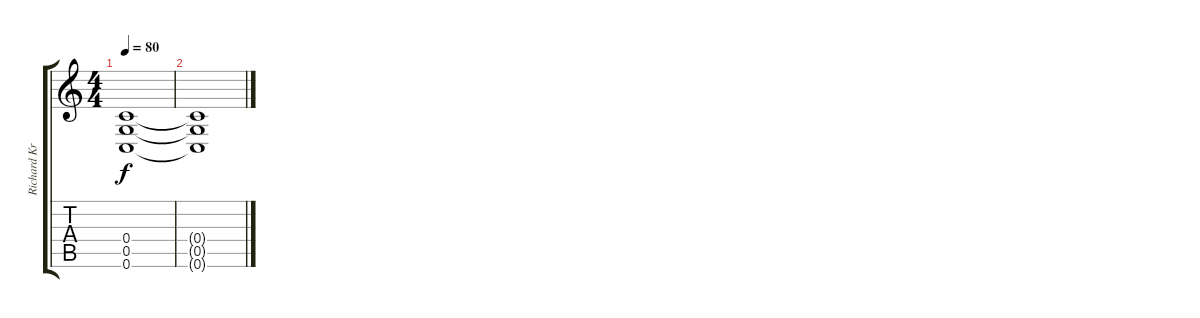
\track ("Richard Kruspe // Rhythm" "Richard Kr") {instrument distortionguitar}
\staff {score tabs}
\tuning (D4 A3 F3 C3 G2 C2) {hide}
\ts (4 4)
\tempo 80
\clef g2
\ks c
(0.4 0.5 0.6).1{dy f volume 0} |
(0.4{t} 0.5{t} 0.6{t}).1
